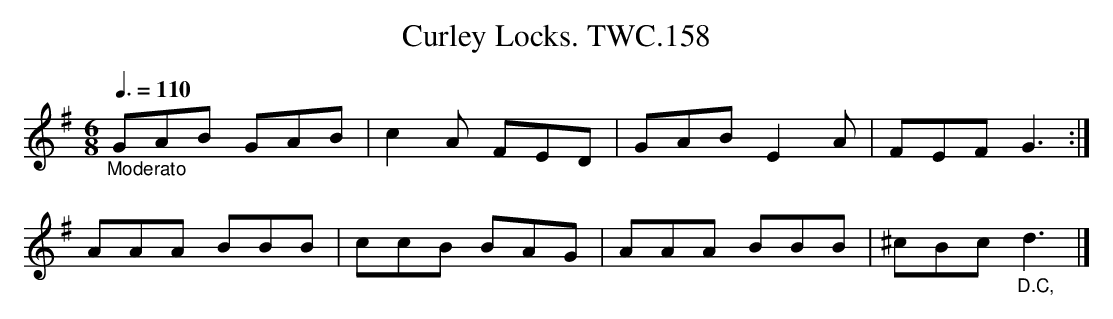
X:1
T:Curley Locks. TWC.158
L:1/8
M:6/8
Q:3/8=110
K:G
"_Moderato"\
GAB GAB|c2A FED|GAB E2A|FEF G3 :|
AAA BBB|ccB BAG|AAA BBB|^cBc "_D.C,"d3 |]
